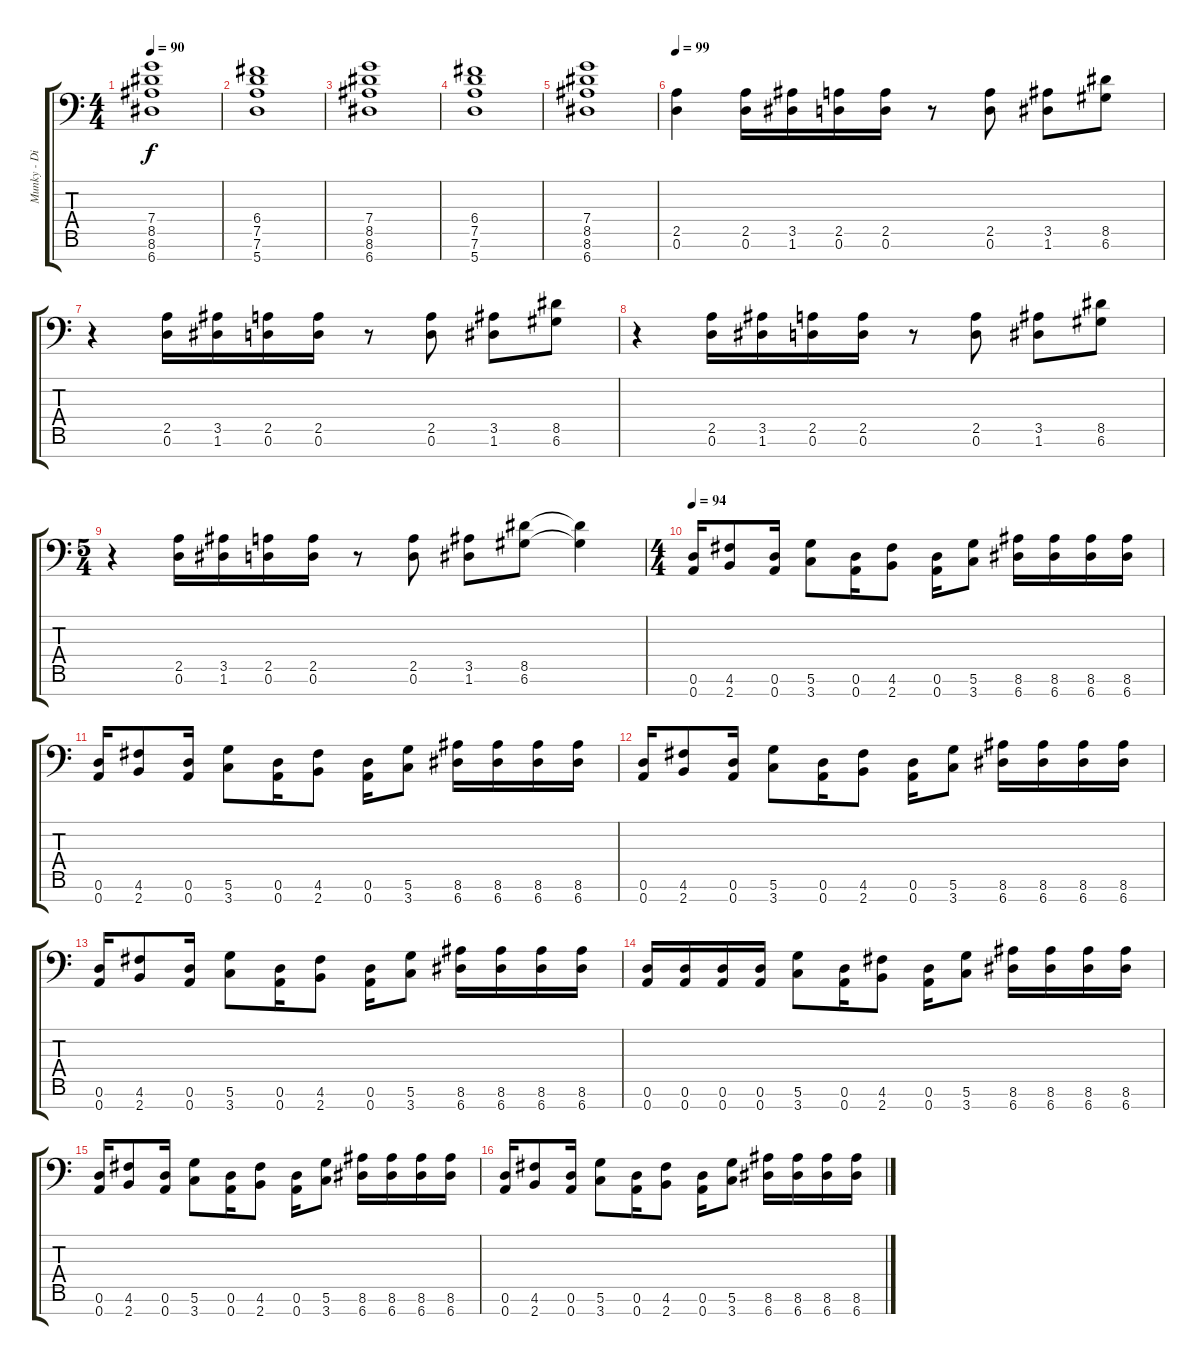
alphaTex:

\track ("Munky - Dist. Guitar" "Munky - Di") {instrument overdrivenguitar}
\staff {score tabs}
\tuning (D4 A3 F3 C3 G2 D2 A1) {hide}
\ts (4 4)
\tempo 90
\clef f4
\ks c
(7.4 8.5 8.6 6.7).1{dy f} |
(6.4 7.5 7.6 5.7).1 |
(7.4 8.5 8.6 6.7).1 |
(6.4 7.5 7.6 5.7).1 |
(7.4 8.5 8.6 6.7).1 |
\tempo 99
(2.5 0.6).4{balance 0} (2.5 0.6).16 (3.5 1.6).16 (2.5 0.6).16 (2.5 0.6).16 r.8 (2.5 0.6).8 (3.5 1.6).8 (8.5 6.6).8 |
r.4 (2.5 0.6).16 (3.5 1.6).16 (2.5 0.6).16 (2.5 0.6).16 r.8 (2.5 0.6).8 (3.5 1.6).8 (8.5 6.6).8 |
r.4 (2.5 0.6).16 (3.5 1.6).16 (2.5 0.6).16 (2.5 0.6).16 r.8 (2.5 0.6).8 (3.5 1.6).8 (8.5 6.6).8 |
\ts (5 4)
r.4 (2.5 0.6).16 (3.5 1.6).16 (2.5 0.6).16 (2.5 0.6).16 r.8 (2.5 0.6).8 (3.5 1.6).8 (8.5 6.6).8 (8.5{t} 6.6{t}).4 |
\ts (4 4)
\tempo 94
(0.6 0.7).16 (4.6 2.7).8 (0.6 0.7).16 (5.6 3.7).8 (0.6 0.7).16 (4.6 2.7).8 (0.6 0.7).16 (5.6 3.7).8 (8.6 6.7).16 (8.6 6.7).16 (8.6 6.7).16 (8.6 6.7).16 |
(0.6 0.7).16 (4.6 2.7).8 (0.6 0.7).16 (5.6 3.7).8 (0.6 0.7).16 (4.6 2.7).8 (0.6 0.7).16 (5.6 3.7).8 (8.6 6.7).16 (8.6 6.7).16 (8.6 6.7).16 (8.6 6.7).16 |
(0.6 0.7).16 (4.6 2.7).8 (0.6 0.7).16 (5.6 3.7).8 (0.6 0.7).16 (4.6 2.7).8 (0.6 0.7).16 (5.6 3.7).8 (8.6 6.7).16 (8.6 6.7).16 (8.6 6.7).16 (8.6 6.7).16 |
(0.6 0.7).16 (4.6 2.7).8 (0.6 0.7).16 (5.6 3.7).8 (0.6 0.7).16 (4.6 2.7).8 (0.6 0.7).16 (5.6 3.7).8 (8.6 6.7).16 (8.6 6.7).16 (8.6 6.7).16 (8.6 6.7).16 |
(0.6 0.7).16 (0.6 0.7).16 (0.6 0.7).16 (0.6 0.7).16 (5.6 3.7).8 (0.6 0.7).16 (4.6 2.7).8 (0.6 0.7).16 (5.6 3.7).8 (8.6 6.7).16 (8.6 6.7).16 (8.6 6.7).16 (8.6 6.7).16 |
(0.6 0.7).16 (4.6 2.7).8 (0.6 0.7).16 (5.6 3.7).8 (0.6 0.7).16 (4.6 2.7).8 (0.6 0.7).16 (5.6 3.7).8 (8.6 6.7).16 (8.6 6.7).16 (8.6 6.7).16 (8.6 6.7).16 |
(0.6 0.7).16 (4.6 2.7).8 (0.6 0.7).16 (5.6 3.7).8 (0.6 0.7).16 (4.6 2.7).8 (0.6 0.7).16 (5.6 3.7).8 (8.6 6.7).16 (8.6 6.7).16 (8.6 6.7).16 (8.6 6.7).16
